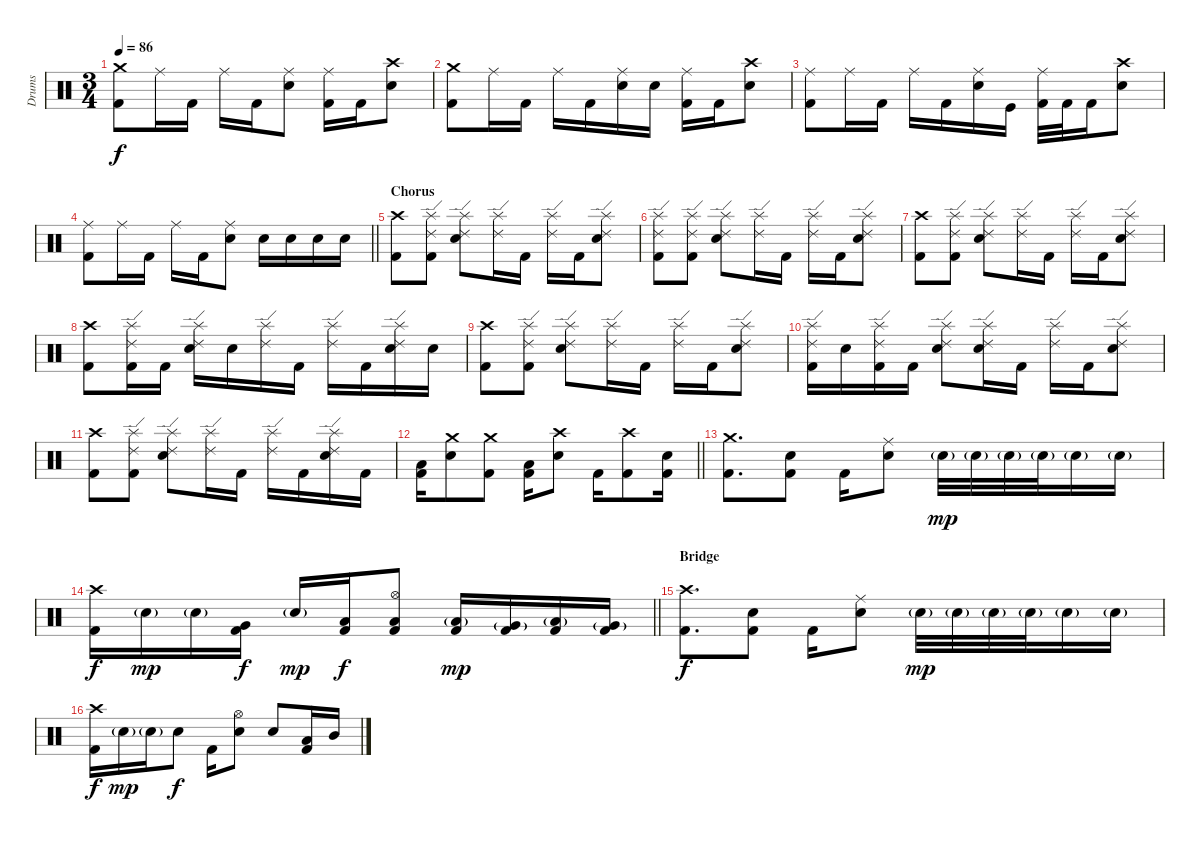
\track ("Drums" "Drums") {instrument percussion}
\staff {score}
\articulation defaults
\ts (3 4)
\tempo 86
\clef neutral
\ks c
("Crash medium (hit)" "Kick (hit) 2").8{dy f} "Ride (middle)".16 "Kick (hit) 2".16 "Ride (middle)".16 "Kick (hit) 2".16 ("Ride (middle)" "Electric Snare (hit)").8 ("Ride (middle)" "Kick (hit) 2").16 "Kick (hit) 2".16 ("Crash high (hit)" "Electric Snare (hit)").8 |
("Crash medium (hit)" "Kick (hit) 2").8 "Ride (middle)".16 "Kick (hit) 2".16 "Ride (middle)".16 "Kick (hit) 2".16 ("Ride (middle)" "Electric Snare (hit)").16 "Electric Snare (hit)".16 ("Ride (middle)" "Kick (hit) 2").16 "Kick (hit) 2".16 ("Crash high (hit)" "Electric Snare (hit)").8 |
("Ride (middle)" "Kick (hit) 2").8 "Ride (middle)".16 "Kick (hit) 2".16 "Ride (middle)".16 "Kick (hit) 2".16 ("Ride (middle)" "Electric Snare (hit)").16 "Kick (hit)".16 ("Ride (middle)" "Kick (hit) 2").32 "Kick (hit) 2".32 "Kick (hit) 2".16 ("Crash high (hit)" "Electric Snare (hit)").8 |
\barLineRight lightlight
("Ride (middle)" "Kick (hit) 2").8 "Ride (middle)".16 "Kick (hit) 2".16 "Ride (middle)".16 "Kick (hit) 2".16 ("Ride (middle)" "Electric Snare (hit)").8 "Electric Snare (hit)".16 "Electric Snare (hit)".16 "Electric Snare (hit)".16 "Electric Snare (hit)".16 |
\section ("" "Chorus")
("Crash high (hit)" "Kick (hit) 2").8 ("Ride (edge) 2" "Splash (hit)" "Kick (hit) 2").8 ("Ride (edge) 2" "Splash (hit)" "Electric Snare (hit)").8 ("Ride (edge) 2" "Splash (hit)").16 "Kick (hit) 2".16 ("Ride (edge) 2" "Splash (hit)").16 "Kick (hit) 2".16 ("Ride (edge) 2" "Splash (hit)" "Electric Snare (hit)").8 |
("Ride (edge) 2" "Splash (hit)" "Kick (hit) 2").8 ("Ride (edge) 2" "Splash (hit)" "Kick (hit) 2").8 ("Ride (edge) 2" "Splash (hit)" "Electric Snare (hit)").8 ("Ride (edge) 2" "Splash (hit)").16 "Kick (hit) 2".16 ("Ride (edge) 2" "Splash (hit)").16 "Kick (hit) 2".16 ("Ride (edge) 2" "Splash (hit)" "Electric Snare (hit)").8 |
("Crash high (hit)" "Kick (hit) 2").8 ("Ride (edge) 2" "Splash (hit)" "Kick (hit) 2").8 ("Ride (edge) 2" "Splash (hit)" "Electric Snare (hit)").8 ("Ride (edge) 2" "Splash (hit)").16 "Kick (hit) 2".16 ("Ride (edge) 2" "Splash (hit)").16 "Kick (hit) 2".16 ("Ride (edge) 2" "Splash (hit)" "Electric Snare (hit)").8 |
("Crash high (hit)" "Kick (hit) 2").8 ("Ride (edge) 2" "Splash (hit)" "Kick (hit) 2").16 "Kick (hit) 2".16 ("Ride (edge) 2" "Splash (hit)" "Electric Snare (hit)").16 "Electric Snare (hit)".16 ("Ride (edge) 2" "Splash (hit)").16 "Kick (hit) 2".16 ("Ride (edge) 2" "Splash (hit)").16 "Kick (hit) 2".16 ("Ride (edge) 2" "Splash (hit)" "Electric Snare (hit)").16 "Electric Snare (hit)".16 |
("Crash high (hit)" "Kick (hit) 2").8 ("Ride (edge) 2" "Splash (hit)" "Kick (hit) 2").8 ("Ride (edge) 2" "Splash (hit)" "Electric Snare (hit)").8 ("Ride (edge) 2" "Splash (hit)").16 "Kick (hit) 2".16 ("Ride (edge) 2" "Splash (hit)").16 "Kick (hit) 2".16 ("Ride (edge) 2" "Splash (hit)" "Electric Snare (hit)").8 |
("Ride (edge) 2" "Splash (hit)" "Kick (hit) 2").16 "Electric Snare (hit)".16 ("Ride (edge) 2" "Splash (hit)" "Kick (hit) 2").16 "Kick (hit) 2".16 ("Ride (edge) 2" "Splash (hit)" "Electric Snare (hit)").8 ("Ride (edge) 2" "Splash (hit)" "Electric Snare (hit)").16 "Kick (hit) 2".16 ("Ride (edge) 2" "Splash (hit)").16 "Kick (hit) 2".16 ("Ride (edge) 2" "Splash (hit)" "Electric Snare (hit)").8 |
("Crash high (hit)" "Kick (hit) 2").8 ("Ride (edge) 2" "Splash (hit)" "Kick (hit) 2").8 ("Ride (edge) 2" "Splash (hit)" "Electric Snare (hit)").8 ("Ride (edge) 2" "Splash (hit)").16 "Kick (hit) 2".16 ("Ride (edge) 2" "Splash (hit)").16 "Kick (hit) 2".16 ("Ride (edge) 2" "Splash (hit)" "Electric Snare (hit)").16 "Kick (hit) 2".16 |
\barLineRight lightlight
("Low Floor Tom (hit)" "Kick (hit) 2").16 ("Crash medium (hit)" "Electric Snare (hit)").8 ("Crash medium (hit)" "Kick (hit) 2").8 ("Low Floor Tom (hit)" "Kick (hit) 2").16 ("Crash high (hit)" "Electric Snare (hit)").8 "Kick (hit) 2".16 ("Crash high (hit)" "Kick (hit) 2").8 ("Electric Snare (hit)" "Kick (hit) 2").16 |
("Crash medium (hit)" "Kick (hit) 2").8{d} ("Electric Snare (hit)" "Kick (hit) 2").8 "Kick (hit) 2".16 ("Ride (middle)" "Electric Snare (hit)").8 "Electric Snare (hit)"{g}.32{dy mp} "Electric Snare (hit)"{g}.32 "Electric Snare (hit)"{g}.32 "Electric Snare (hit)"{g}.32 "Electric Snare (hit)"{g}.16 "Electric Snare (hit)"{g}.16 |
\barLineRight lightlight
("Crash high (hit)" "Kick (hit) 2").16{dy f} "Electric Snare (hit)"{g}.16{dy mp} "Electric Snare (hit)"{g}.16 ("Very Low Tom (hit)" "Kick (hit) 2").16{dy f} "Electric Snare (hit)"{g}.16{dy mp} ("Low Floor Tom (hit)" "Kick (hit) 2").16{dy f} ("Hi-Hat (open)" "Low Tom (hit)" "Kick (hit) 2").8 ("Low Tom (hit)"{g} "Kick (hit) 2").16{dy mp} ("Very Low Tom (hit)"{g} "Kick (hit) 2").16 ("Low Floor Tom (hit)"{g} "Kick (hit) 2").16 ("Very Low Tom (hit)"{g} "Kick (hit) 2").16 |
\section ("" "Bridge")
("Crash high (hit)" "Kick (hit) 2").8{d dy f} ("Electric Snare (hit)" "Kick (hit) 2").8 "Kick (hit) 2".16 ("Ride (middle)" "Electric Snare (hit)").8 "Electric Snare (hit)"{g}.32{dy mp} "Electric Snare (hit)"{g}.32 "Electric Snare (hit)"{g}.32 "Electric Snare (hit)"{g}.32 "Electric Snare (hit)"{g}.16 "Electric Snare (hit)"{g}.16 |
("Crash high (hit)" "Kick (hit) 2").16{dy f} "Electric Snare (hit)"{g}.16{dy mp} "Electric Snare (hit)"{g}.16 "Electric Snare (hit)".8{dy f} "Kick (hit) 2".16 ("Hi-Hat (open)" "Electric Snare (hit)").8 "Electric Snare (hit)".8 ("Low Tom (hit)" "Kick (hit) 2").16 "Mid Tom (hit)".16
